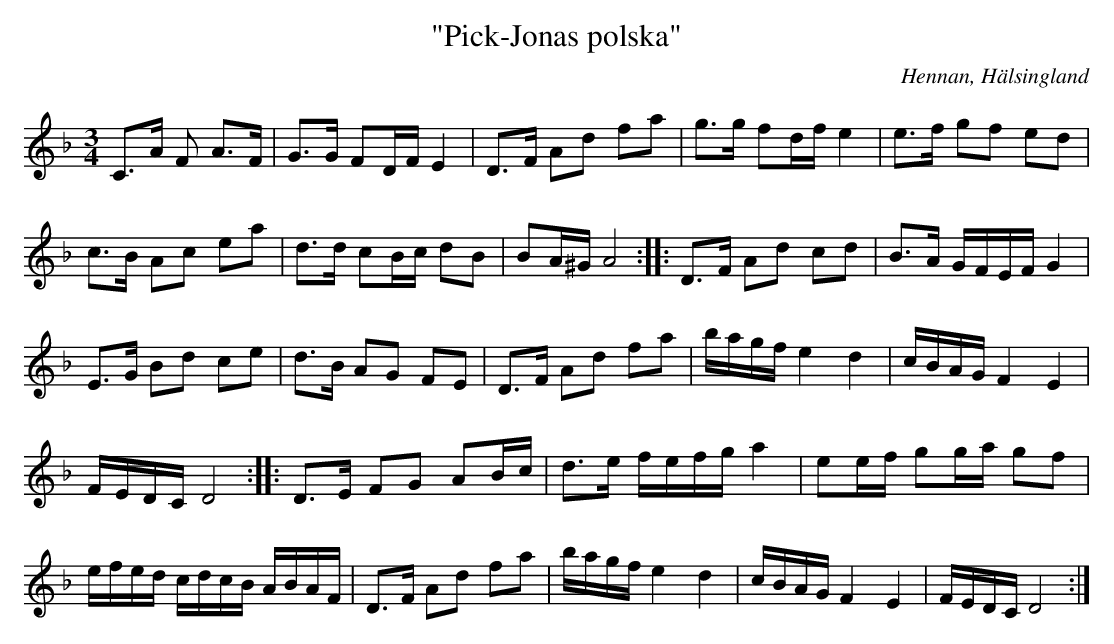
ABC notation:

X:1
T: "Pick-Jonas polska"
O: Hennan, Hälsingland
M: 3/4
L: 1/8
K: F
C>A /F A>F | G>G FD/F/ E2 | D>F Ad fa | g>g fd/f/ e2 | e>f gf ed |
c>B Ac ea | d>d cB/c/ dB | BA/^G/ A4 :: D>F Ad cd | B>A G/F/E/F/ G2 |
E>G Bd ce | d>B AG FE | D>F Ad fa | b/a/g/f/ e2 d2 | c/B/A/G/ F2 E2 |
F/E/D/C/ D4 :: D>E FG AB/c/ | d>e f/e/f/g/ a2 | ee/f/ gg/a/ gf |
e/f/e/d/ c/d/c/B/ A/B/A/F/ | D>F Ad fa | b/a/g/f/ e2 d2 | c/B/A/G/ F2 E2 | F/E/D/C/ D4 :|]
